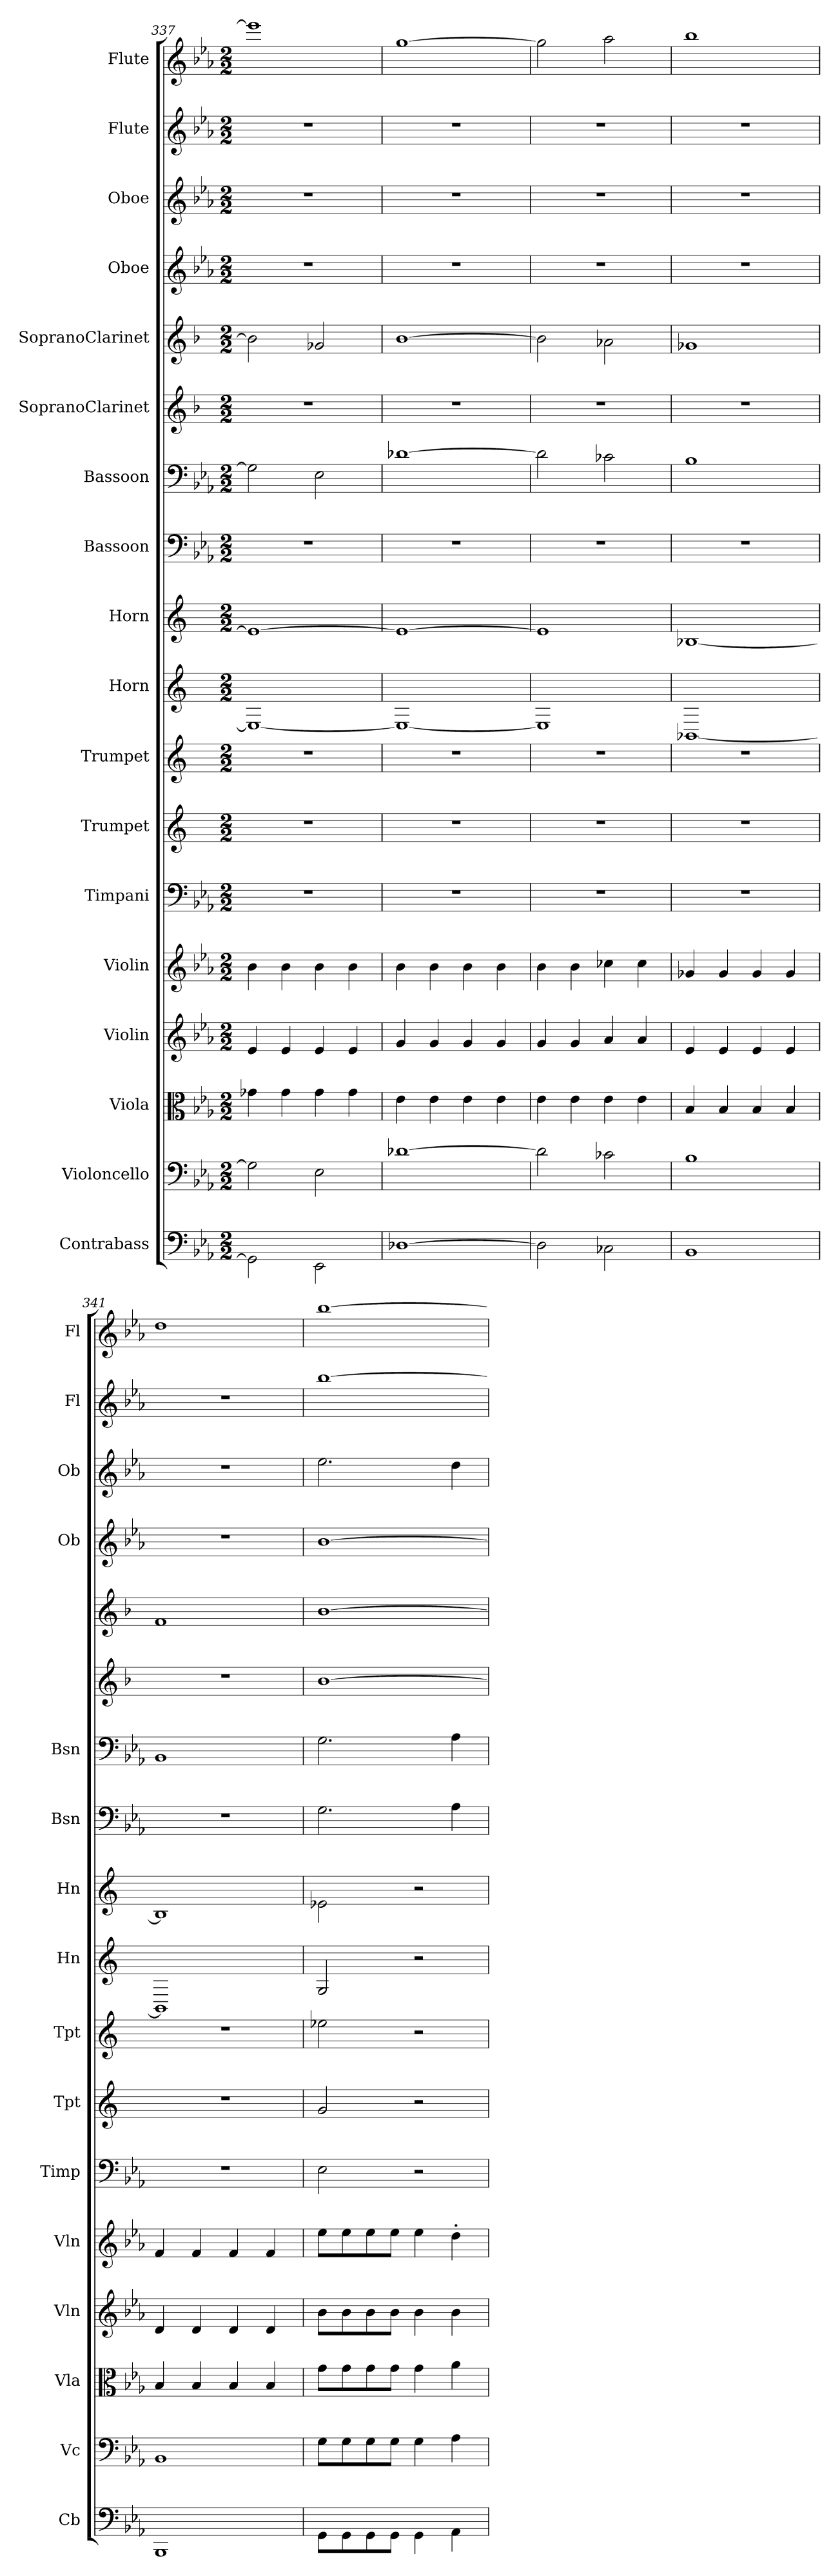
**kern	**kern	**kern	**kern	**kern	**kern	**kern	**kern	**kern	**kern	**kern	**kern	**kern	**kern	**kern	**kern	**kern	**kern
*part18	*part17	*part16	*part15	*part14	*part13	*part12	*part11	*part10	*part9	*part8	*part7	*part6	*part5	*part4	*part3	*part2	*part1
*staff18	*staff17	*staff16	*staff15	*staff14	*staff13	*staff12	*staff11	*staff10	*staff9	*staff8	*staff7	*staff6	*staff5	*staff4	*staff3	*staff2	*staff1
*I"Contrabass	*I"Violoncello	*I"Viola	*I"Violin	*I"Violin	*I"Timpani	*I"Trumpet	*I"Trumpet	*I"Horn	*I"Horn	*I"Bassoon	*I"Bassoon	*I"SopranoClarinet	*I"SopranoClarinet	*I"Oboe	*I"Oboe	*I"Flute	*I"Flute
*I'Cb	*I'Vc	*I'Vla	*I'Vln	*I'Vln	*I'Timp	*I'Tpt	*I'Tpt	*I'Hn	*I'Hn	*I'Bsn	*I'Bsn	*	*	*I'Ob	*I'Ob	*I'Fl	*I'Fl
*clefF4	*clefF4	*clefC3	*clefG2	*clefG2	*clefF4	*clefG2	*clefG2	*clefG2	*clefG2	*clefF4	*clefF4	*clefG2	*clefG2	*clefG2	*clefG2	*clefG2	*clefG2
*k[b-e-a-]	*k[b-e-a-]	*k[b-e-a-]	*k[b-e-a-]	*k[b-e-a-]	*k[b-e-a-]	*k[]	*k[]	*k[]	*k[]	*k[b-e-a-]	*k[b-e-a-]	*k[b-]	*k[b-]	*k[b-e-a-]	*k[b-e-a-]	*k[b-e-a-]	*k[b-e-a-]
*M2/2	*M2/2	*M2/2	*M2/2	*M2/2	*M2/2	*M2/2	*M2/2	*M2/2	*M2/2	*M2/2	*M2/2	*M2/2	*M2/2	*M2/2	*M2/2	*M2/2	*M2/2
=337	=337	=337	=337	=337	=337	=337	=337	=337	=337	=337	=337	=337	=337	=337	=337	=337	=337
2GG-\]	2G-\]	4g-X\	4e-/	4b-\	1r	1r	1r	1E-/_	1e-\_	1r	2G-\]	1r	2b-\]	1r	1r	1r	1eee-\]
.	.	4g-\	4e-/	4b-\	.	.	.	.	.	.	.	.	.	.	.	.	.
2EE-\	2E-\	4g-\	4e-/	4b-\	.	.	.	.	.	.	2E-\	.	2g-X/	.	.	.	.
.	.	4g-\	4e-/	4b-\	.	.	.	.	.	.	.	.	.	.	.	.	.
=338	=338	=338	=338	=338	=338	=338	=338	=338	=338	=338	=338	=338	=338	=338	=338	=338	=338
[1D-X\	[1d-X\	4e-\	4g/	4b-\	1r	1r	1r	1E-/_	1e-\_	1r	[1d-X\	1r	[1b-\	1r	1r	1r	[1gg\
.	.	4e-\	4g/	4b-\	.	.	.	.	.	.	.	.	.	.	.	.	.
.	.	4e-\	4g/	4b-\	.	.	.	.	.	.	.	.	.	.	.	.	.
.	.	4e-\	4g/	4b-\	.	.	.	.	.	.	.	.	.	.	.	.	.
=339	=339	=339	=339	=339	=339	=339	=339	=339	=339	=339	=339	=339	=339	=339	=339	=339	=339
2D-\]	2d-\]	4e-\	4g/	4b-\	1r	1r	1r	1E-/]	1e-\]	1r	2d-\]	1r	2b-\]	1r	1r	1r	2gg\]
.	.	4e-\	4g/	4b-\	.	.	.	.	.	.	.	.	.	.	.	.	.
2C-X\	2c-X\	4e-\	4a-/	4cc-X\	.	.	.	.	.	.	2c-X\	.	2a-X\	.	.	.	2aa-\
.	.	4e-\	4a-/	4cc-\	.	.	.	.	.	.	.	.	.	.	.	.	.
=340	=340	=340	=340	=340	=340	=340	=340	=340	=340	=340	=340	=340	=340	=340	=340	=340	=340
1BB-\	1B-\	4B-/	4e-/	4g-X/	1r	1r	1r	[1BB-X/	[1B-X/	1r	1B-\	1r	1g-X/	1r	1r	1r	1bb-\
.	.	4B-/	4e-/	4g-/	.	.	.	.	.	.	.	.	.	.	.	.	.
.	.	4B-/	4e-/	4g-/	.	.	.	.	.	.	.	.	.	.	.	.	.
.	.	4B-/	4e-/	4g-/	.	.	.	.	.	.	.	.	.	.	.	.	.
=341	=341	=341	=341	=341	=341	=341	=341	=341	=341	=341	=341	=341	=341	=341	=341	=341	=341
1BBB-/	1BB-/	4B-/	4d/	4f/	1r	1r	1r	1BB-/]	1B-/]	1r	1BB-/	1r	1f/	1r	1r	1r	1dd\
.	.	4B-/	4d/	4f/	.	.	.	.	.	.	.	.	.	.	.	.	.
.	.	4B-/	4d/	4f/	.	.	.	.	.	.	.	.	.	.	.	.	.
.	.	4B-/	4d/	4f/	.	.	.	.	.	.	.	.	.	.	.	.	.
=342	=342	=342	=342	=342	=342	=342	=342	=342	=342	=342	=342	=342	=342	=342	=342	=342	=342
8GG\L	8G\L	8g\L	8b-\L	8ee-\L	2E-\	2g/	2ee-X\	2G/	2e-X\	2.G\	2.G\	[1b-\	[1b-\	[1b-\	2.ee-\	[1bb-\	[1bb-\
8GG\	8G\	8g\	8b-\	8ee-\	.	.	.	.	.	.	.	.	.	.	.	.	.
8GG\	8G\	8g\	8b-\	8ee-\	.	.	.	.	.	.	.	.	.	.	.	.	.
8GG\J	8G\J	8g\J	8b-\J	8ee-\J	.	.	.	.	.	.	.	.	.	.	.	.	.
4GG\	4G\	4g\	4b-\	4ee-\	2r	2r	2r	2r	2r	.	.	.	.	.	.	.	.
4AA-\	4A-\	4a-\	4b-\	4dd'\	.	.	.	.	.	4A-\	4A-\	.	.	.	4dd\	.	.
=	=	=	=	=	=	=	=	=	=	=	=	=	=	=	=	=	=
*-	*-	*-	*-	*-	*-	*-	*-	*-	*-	*-	*-	*-	*-	*-	*-	*-	*-
